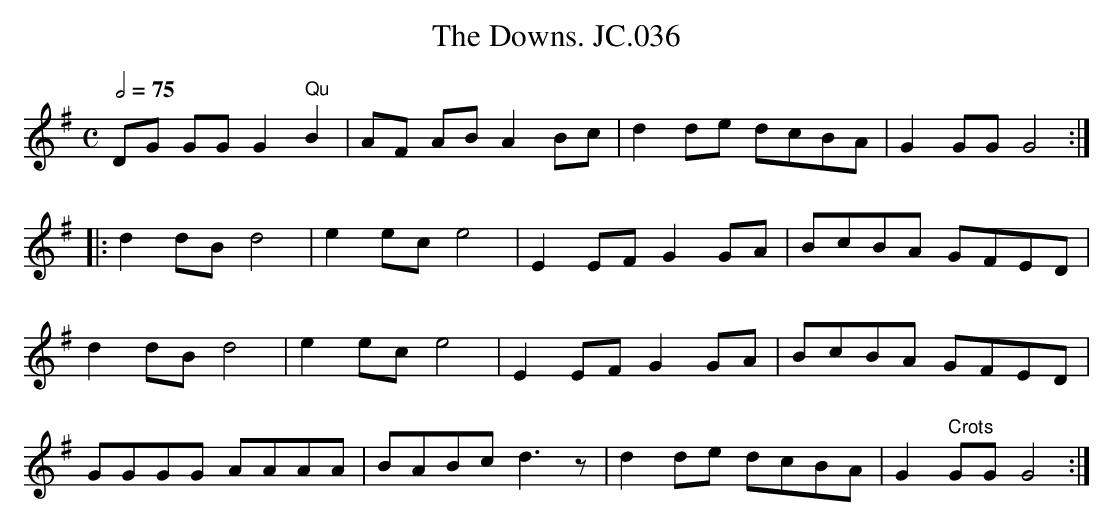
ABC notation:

X:1
T:Downs. JC.036, The
M:C
L:1/8
Q:2/4=75
K:G
DG GGG2" Qu"B2|\\
AF ABA2Bc|d2de dcBA|G2GG G4:|
|:d2dB d4|e2ec e4|E2EF G2GA|BcBA GFED|
d2dB d4|e2ec e4|E2EF G2GA|BcBA GFED|
GGGG AAAA|BABc d3z|d2de dcBA|G2" Crots"GG G4:|
